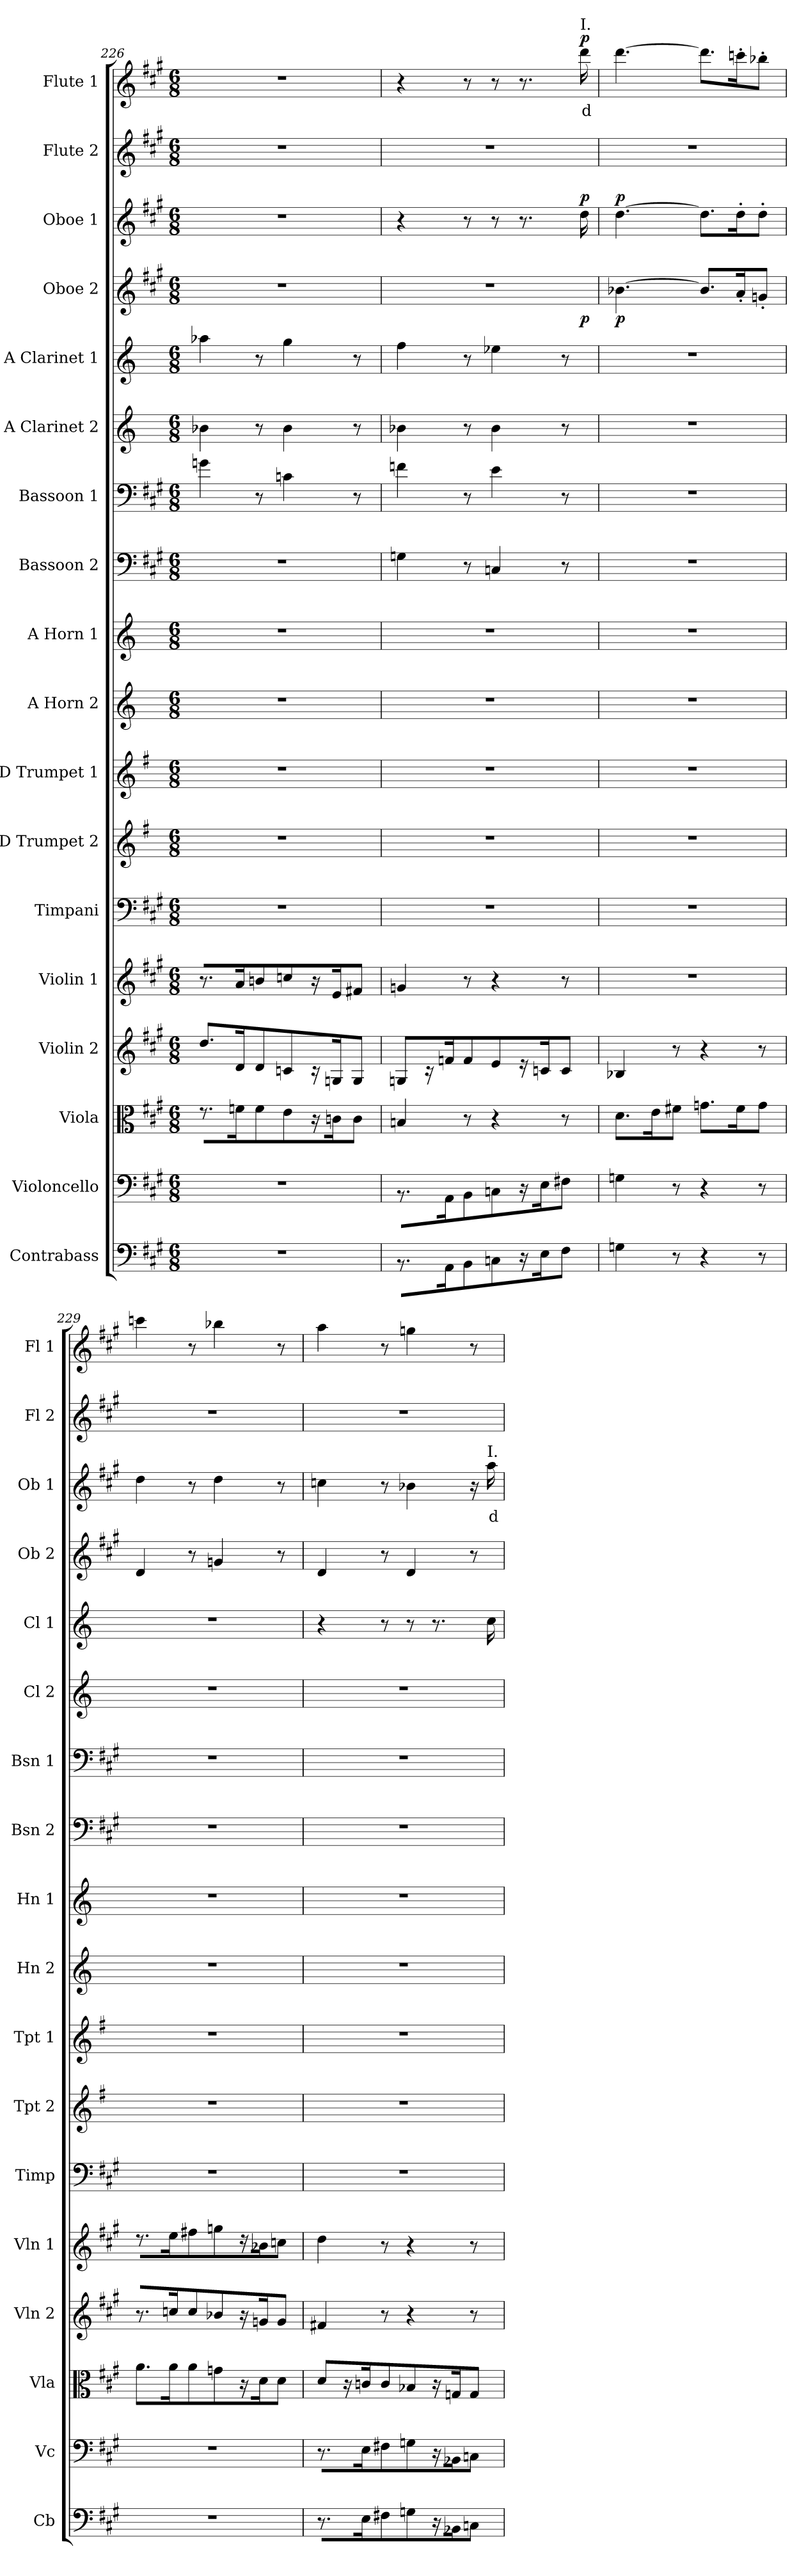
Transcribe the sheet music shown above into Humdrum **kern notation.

**kern	**kern	**kern	**kern	**kern	**kern	**kern	**kern	**kern	**kern	**kern	**kern	**kern	**kern	**kern	**dynam	**kern	**text	**dynam	**kern	**kern	**text	**dynam
*part18	*part17	*part16	*part15	*part14	*part13	*part12	*part11	*part10	*part9	*part8	*part7	*part6	*part5	*part4	*part4	*part3	*part3	*part3	*part2	*part1	*part1	*part1
*staff18	*staff17	*staff16	*staff15	*staff14	*staff13	*staff12	*staff11	*staff10	*staff9	*staff8	*staff7	*staff6	*staff5	*staff4	*staff4	*staff3	*staff3	*staff3	*staff2	*staff1	*staff1	*staff1
*I"Contrabass	*I"Violoncello	*I"Viola	*I"Violin 2	*I"Violin 1	*I"Timpani	*I"D Trumpet 2	*I"D Trumpet 1	*I"A Horn 2	*I"A Horn 1	*I"Bassoon 2	*I"Bassoon 1	*I"A Clarinet 2	*I"A Clarinet 1	*I"Oboe 2	*	*I"Oboe 1	*	*	*I"Flute 2	*I"Flute 1	*	*
*I'Cb	*I'Vc	*I'Vla	*I'Vln 2	*I'Vln 1	*I'Timp	*I'Tpt 2	*I'Tpt 1	*I'Hn 2	*I'Hn 1	*I'Bsn 2	*I'Bsn 1	*I'Cl 2	*I'Cl 1	*I'Ob 2	*	*I'Ob 1	*	*	*I'Fl 2	*I'Fl 1	*	*
*clefF4	*clefF4	*clefC3	*clefG2	*clefG2	*clefF4	*clefG2	*clefG2	*clefG2	*clefG2	*clefF4	*clefF4	*clefG2	*clefG2	*clefG2	*	*clefG2	*	*	*clefG2	*clefG2	*	*
*ITrd7c12	*	*	*	*	*	*ITrd-1c-2	*ITrd-1c-2	*ITrd2c3	*ITrd2c3	*	*	*ITrd2c3	*ITrd2c3	*	*	*	*	*	*	*	*	*
*k[f#c#g#]	*k[f#c#g#]	*k[f#c#g#]	*k[f#c#g#]	*k[f#c#g#]	*k[f#c#g#]	*k[f#c#g#]	*k[f#c#g#]	*k[f#c#g#]	*k[f#c#g#]	*k[f#c#g#]	*k[f#c#g#]	*k[f#c#g#]	*k[f#c#g#]	*k[f#c#g#]	*	*k[f#c#g#]	*	*	*k[f#c#g#]	*k[f#c#g#]	*	*
*M6/8	*M6/8	*M6/8	*M6/8	*M6/8	*M6/8	*M6/8	*M6/8	*M6/8	*M6/8	*M6/8	*M6/8	*M6/8	*M6/8	*M6/8	*	*M6/8	*	*	*M6/8	*M6/8	*	*
=226	=226	=226	=226	=226	=226	=226	=226	=226	=226	=226	=226	=226	=226	=226	=226	=226	=226	=226	=226	=226	=226	=226
2.r	2.r	8.r	8.dd/L	8.r	2.r	2.r	2.r	2.r	2.r	2.r	4gn\	4gn\	4ffn\	2.r	.	2.r	.	.	2.r	2.r	.	.
.	.	16fn\KL	16d/K	16a/KL	.	.	.	.	.	.	.	.	.	.	.	.	.	.	.	.	.	.
.	.	8f\J	8d/J	8bn/J	.	.	.	.	.	.	8r	8r	8r	.	.	.	.	.	.	.	.	.
.	.	8e\L	8cn/L	8ccn/L	.	.	.	.	.	.	4cn\	4g\	4ee\	.	.	.	.	.	.	.	.	.
.	.	16r	16r	16r	.	.	.	.	.	.	.	.	.	.	.	.	.	.	.	.	.	.
.	.	16cn\J	16Gn/J	16e/J	.	.	.	.	.	.	.	.	.	.	.	.	.	.	.	.	.	.
.	.	8c\J	8G/J	8f#X/J	.	.	.	.	.	.	8r	8r	8r	.	.	.	.	.	.	.	.	.
=227	=227	=227	=227	=227	=227	=227	=227	=227	=227	=227	=227	=227	=227	=227	=227	=227	=227	=227	=227	=227	=227	=227
*	*	*	*	*	*	*	*	*	*	*	*	*	*	*^	*	*	*	*	*	*	*	*
8.r	8.r	4Bn/	8Gn/L	4gn/	2.r	2.r	2.r	2.r	2.r	4Gn\	4fn\	4gn\	4dd\	2.r	2ryy	.	4r	.	.	2.r	4r	.	.
.	.	.	16r	.	.	.	.	.	.	.	.	.	.	.	.	.	.	.	.	.	.	.	.
16AAA/KL	16AA/KL	.	16fn/J	.	.	.	.	.	.	.	.	.	.	.	.	.	.	.	.	.	.	.	.
8BBB/J	8BB/J	8r	8f/J	8r	.	.	.	.	.	8r	8r	8r	8r	.	.	.	8r	.	.	.	8r	.	.
8CCn\L	8Cn\L	4r	8e/L	4r	.	.	.	.	.	4Cn/	4e\	4g\	4ccn\	.	.	.	8r	.	.	.	8r	.	.
16r	16r	.	16r	.	.	.	.	.	.	.	.	.	.	.	8.ryy	.	8.r	.	.	.	8.r	.	.
16EE\J	16E\J	.	16cn/J	.	.	.	.	.	.	.	.	.	.	.	.	.	.	.	.	.	.	.	.
8FF#\J	8F#X\J	8r	8c/J	8r	.	.	.	.	.	8r	8r	8r	8r	.	.	.	.	.	.	.	.	.	.
!	!	!	!	!	!	!	!	!	!	!	!	!	!	!	!	!	!	!	!	!	!LO:TX:a:t=I.	!	!
!	!	!	!	!	!	!	!	!	!	!	!	!	!	!	!	!LO:DY:b	!	!	!LO:DY:b	!	!	!LO:LY:b:color=#FF0000	!LO:DY:b
.	.	.	.	.	.	.	.	.	.	.	.	.	.	.	16ryy	p	16dd\	.	p	.	16ddd\	d	p
=228	=228	=228	=228	=228	=228	=228	=228	=228	=228	=228	=228	=228	=228	=228	=228	=228	=228	=228	=228	=228	=228	=228	=228
!	!	!	!	!	!	!	!	!	!	!	!	!	!	!	!	!LO:DY:b	!	!	!LO:DY:b	!	!	!	!
*	*	*	*	*	*	*	*	*	*	*	*	*	*	*v	*v	*	*	*	*	*	*	*	*
4GGn\	4Gn\	8.d\L	4B-X/	2.r	2.r	2.r	2.r	2.r	2.r	2.r	2.r	2.r	2.r	[4.b-X\	p	[4.dd\	.	p	2.r	[4.ddd\	.	.
.	.	16e\K	.	.	.	.	.	.	.	.	.	.	.	.	.	.	.	.	.	.	.	.
8r	8r	8f#X\J	8r	.	.	.	.	.	.	.	.	.	.	.	.	.	.	.	.	.	.	.
4r	4r	8.gn\L	4r	.	.	.	.	.	.	.	.	.	.	8.b-/L]	.	8.dd\L]	.	.	.	8.ddd\L]	.	.
.	.	16f#\K	.	.	.	.	.	.	.	.	.	.	.	16a'/K	.	16dd'\K	.	.	.	16cccn'\K	.	.
8r	8r	8g\J	8r	.	.	.	.	.	.	.	.	.	.	8gn'/J	.	8dd'\J	.	.	.	8bb-X'\J	.	.
!!LO:PB:g=z
=229	=229	=229	=229	=229	=229	=229	=229	=229	=229	=229	=229	=229	=229	=229	=229	=229	=229	=229	=229	=229	=229	=229
2.r	2.r	8.a\L	8.r	8.r	2.r	2.r	2.r	2.r	2.r	2.r	2.r	2.r	2.r	4d/	.	4dd\	.	.	2.r	4cccn\	.	.
.	.	16a\K	16ccn\KL	16ee\KL	.	.	.	.	.	.	.	.	.	.	.	.	.	.	.	.	.	.
.	.	8a\J	8cc\J	8ff#X\J	.	.	.	.	.	.	.	.	.	8r	.	8r	.	.	.	8r	.	.
.	.	8gn\L	8b-X/L	8ggn\L	.	.	.	.	.	.	.	.	.	4gn/	.	4dd\	.	.	.	4bb-X\	.	.
.	.	16r	16r	16r	.	.	.	.	.	.	.	.	.	.	.	.	.	.	.	.	.	.
.	.	16d\J	16gn/J	16b-X\J	.	.	.	.	.	.	.	.	.	.	.	.	.	.	.	.	.	.
.	.	8d\J	8g/J	8ccn\J	.	.	.	.	.	.	.	.	.	8r	.	8r	.	.	.	8r	.	.
=230	=230	=230	=230	=230	=230	=230	=230	=230	=230	=230	=230	=230	=230	=230	=230	=230	=230	=230	=230	=230	=230	=230
8.r	8.r	8d\L	4f#X/	4dd\	2.r	2.r	2.r	2.r	2.r	2.r	2.r	2.r	4r	4d/	.	4ccn\	.	.	2.r	4aa\	.	.
.	.	16r	.	.	.	.	.	.	.	.	.	.	.	.	.	.	.	.	.	.	.	.
16EE\KL	16E\KL	16cn\J	.	.	.	.	.	.	.	.	.	.	.	.	.	.	.	.	.	.	.	.
8FF#X\J	8F#X\J	8c\J	8r	8r	.	.	.	.	.	.	.	.	8r	8r	.	8r	.	.	.	8r	.	.
8GGn\L	8Gn\L	8B-X/L	4r	4r	.	.	.	.	.	.	.	.	8r	4d/	.	4b-X\	.	.	.	4ggn\	.	.
16r	16r	16r	.	.	.	.	.	.	.	.	.	.	8.r	.	.	.	.	.	.	.	.	.
16BBB-X\J	16BB-X\J	16Gn/J	.	.	.	.	.	.	.	.	.	.	.	.	.	.	.	.	.	.	.	.
8CCn\J	8Cn\J	8G/J	8r	8r	.	.	.	.	.	.	.	.	.	8r	.	16r	.	.	.	8r	.	.
!	!	!	!	!	!	!	!	!	!	!	!	!	!	!	!	!LO:TX:a:t=I.	!	!	!	!	!	!
!	!	!	!	!	!	!	!	!	!	!	!	!	!	!	!	!	!LO:LY:b:color=#FF0000	!	!	!	!	!
.	.	.	.	.	.	.	.	.	.	.	.	.	16a\	.	.	16aa\	d	.	.	.	.	.
=	=	=	=	=	=	=	=	=	=	=	=	=	=	=	=	=	=	=	=	=	=	=
*-	*-	*-	*-	*-	*-	*-	*-	*-	*-	*-	*-	*-	*-	*-	*-	*-	*-	*-	*-	*-	*-	*-
